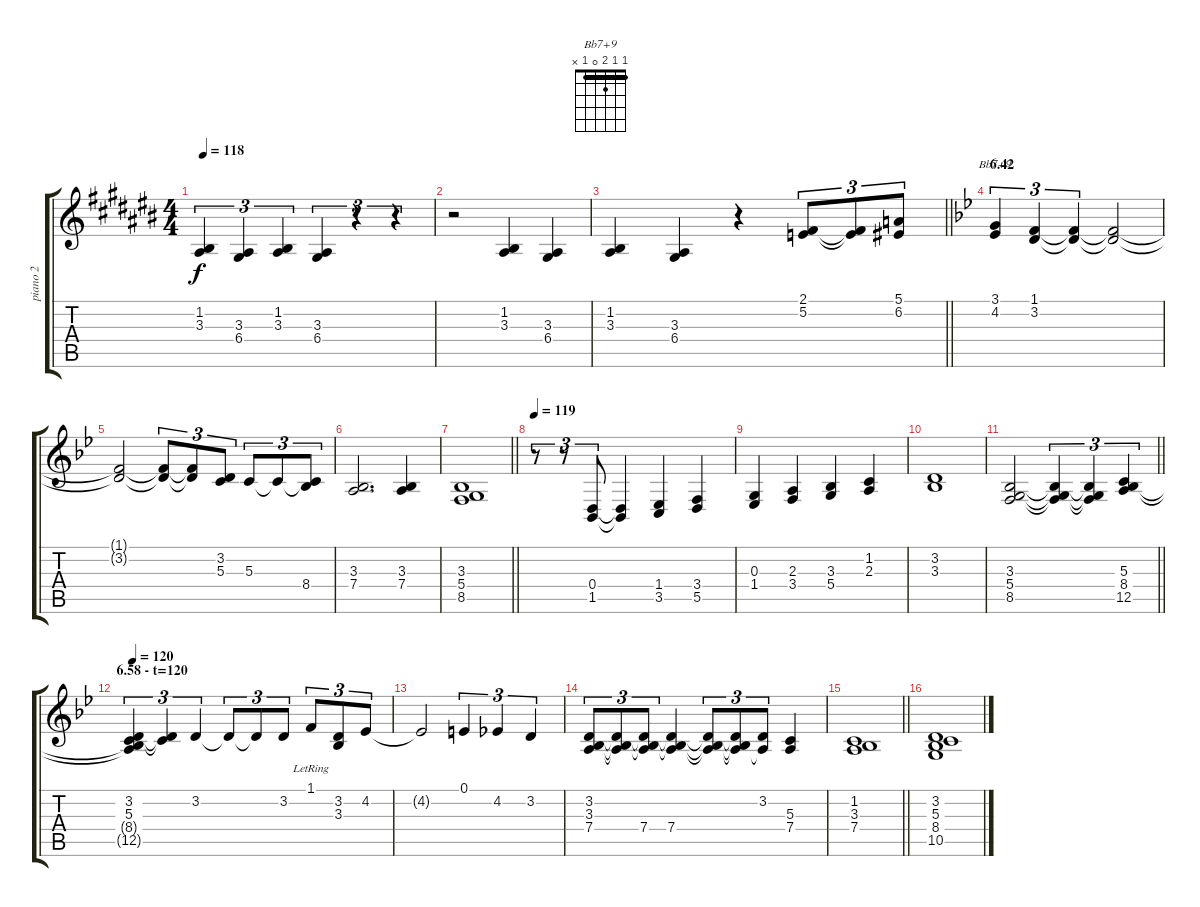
\track ("piano 2" "piano 2") {instrument acousticgrandpiano}
\staff {score tabs}
\tuning (E4 B3 G3 D3 A2 E2) {hide}
\chord ("Bb7+9" 1 1 2 0 1 x) {barre 1}
\ts (4 4)
\tempo 118
\clef g2
\ks c#
(1.2 3.3).4{tu (3 2) dy f} (3.3 6.4).4{tu (3 2)} (1.2 3.3).4{tu (3 2)} (3.3 6.4).4{tu (3 2)} r.4{tu (3 2)} r.4{tu (3 2)} |
r.2 (1.2 3.3).4 (3.3 6.4).4 |
\barLineRight lightlight
(1.2 3.3).4 (3.3 6.4).4 r.4 (2.1 5.2).8{tu (3 2)} (2.1{t} 5.2{t}).8{tu (3 2)} (5.1 6.2).8{tu (3 2)} |
\section ("" "6.42")
\ks bb
(3.1 4.2).4{tu (3 2) ch "Bb7+9"} (1.1 3.2).4{tu (3 2)} (1.1{t} 3.2{t}).4{tu (3 2)} (1.1{t} 3.2{t}).2 |
(1.1{t} 3.2{t}).2 (1.1{t} 3.2{t}).8{tu (3 2)} (1.1{t} 3.2{t}).8{tu (3 2)} (3.2 5.3).8{tu (3 2)} 5.3.8{tu (3 2)} 5.3{t}.8{tu (3 2)} (5.3{t} 8.4).8{tu (3 2)} |
(3.3 7.4).2{d} (3.3 7.4).4 |
\barLineRight lightlight
(3.3 5.4 8.5).1 |
\tempo 119
r.8{tu (3 2)} r.8{tu (3 2)} (0.4 1.5).8{tu (3 2)} (0.4{t} 1.5{t}).4 (1.4 3.5).4 (3.4 5.5).4 |
(0.3 1.4).4 (2.3 3.4).4 (3.3 5.4).4 (1.2 2.3).4 |
(3.2 3.3).1 |
\barLineRight lightlight
(3.3 5.4 8.5).2 (3.3{t} 5.4{t} 8.5{t}).4{tu (3 2)} (3.3{t} 5.4{t} 8.5{t}).4{tu (3 2)} (5.3 8.4 12.5).4{tu (3 2)} |
\section ("" "6.58 - t=120")
\tempo 120
(3.2 5.3 8.4{t} 12.5{t}).4{tu (3 2)} (3.2{t} 5.3{t}).4{tu (3 2)} 3.2.4{tu (3 2)} 3.2{t}.8{tu (3 2)} 3.2{t}.8{tu (3 2)} 3.2.8{tu (3 2)} 1.1{lr}.8{tu (3 2)} (3.2 3.3).8{tu (3 2)} 4.2.8{tu (3 2)} |
4.2{t}.2 0.1.4{tu (3 2)} 4.2.4{tu (3 2)} 3.2.4{tu (3 2)} |
(3.2 3.3 7.4).8{tu (3 2)} (3.2{t} 3.3{t} 7.4{t}).8{tu (3 2)} (3.2{t} 3.3{t} 7.4).8{tu (3 2)} (3.2{t} 3.3{t} 7.4).4 (3.2{t} 3.3{t} 7.4{t}).8{tu (3 2)} (3.2{t} 3.3{t} 7.4{t}).8{tu (3 2)} (3.2 7.4{t}).8{tu (3 2)} (5.3 7.4).4 |
\barLineRight lightlight
(1.2 3.3 7.4).1 |
(3.2 5.3 8.4 10.5).1
